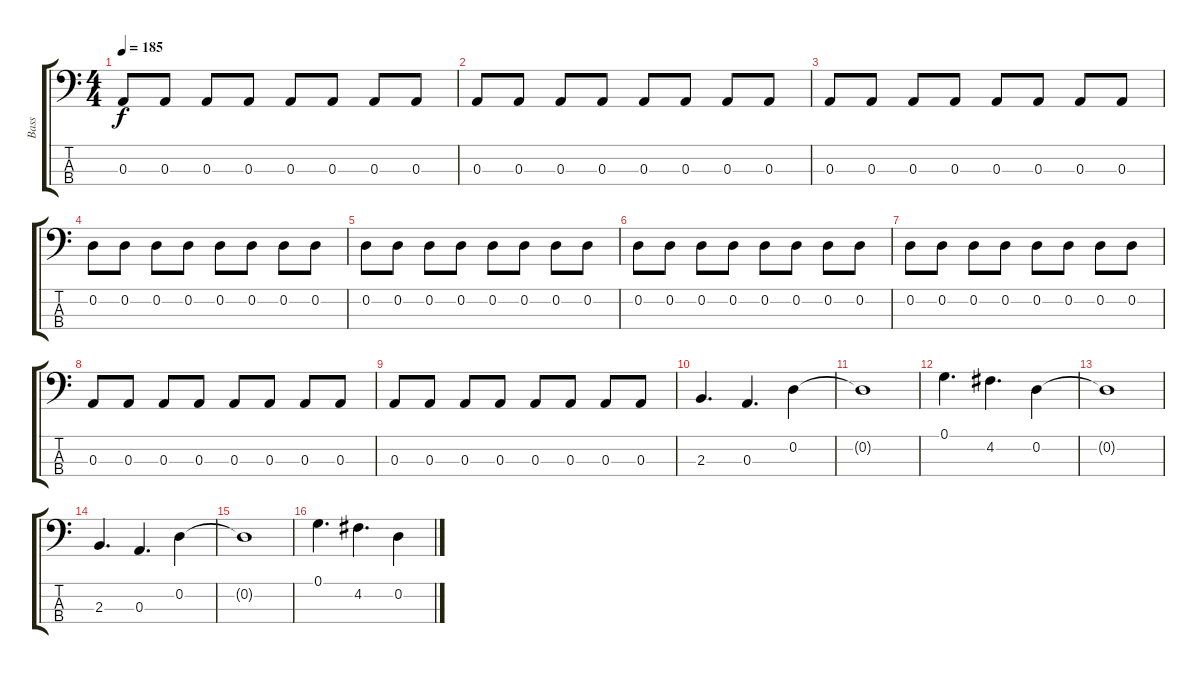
\track ("Bass" "Bass") {instrument electricbassfinger}
\staff {score tabs}
\tuning (G2 D2 A1 E1) {hide}
\ts (4 4)
\tempo 185
\clef f4
\ks c
0.3.8{dy f} 0.3.8 0.3.8 0.3.8 0.3.8 0.3.8 0.3.8 0.3.8 |
0.3.8 0.3.8 0.3.8 0.3.8 0.3.8 0.3.8 0.3.8 0.3.8 |
0.3.8 0.3.8 0.3.8 0.3.8 0.3.8 0.3.8 0.3.8 0.3.8 |
0.2.8 0.2.8 0.2.8 0.2.8 0.2.8 0.2.8 0.2.8 0.2.8 |
0.2.8 0.2.8 0.2.8 0.2.8 0.2.8 0.2.8 0.2.8 0.2.8 |
0.2.8 0.2.8 0.2.8 0.2.8 0.2.8 0.2.8 0.2.8 0.2.8 |
0.2.8 0.2.8 0.2.8 0.2.8 0.2.8 0.2.8 0.2.8 0.2.8 |
0.3.8 0.3.8 0.3.8 0.3.8 0.3.8 0.3.8 0.3.8 0.3.8 |
0.3.8 0.3.8 0.3.8 0.3.8 0.3.8 0.3.8 0.3.8 0.3.8 |
2.3.4{d} 0.3.4{d} 0.2.4 |
0.2{t}.1 |
0.1.4{d} 4.2.4{d} 0.2.4 |
0.2{t}.1 |
2.3.4{d} 0.3.4{d} 0.2.4 |
0.2{t}.1 |
0.1.4{d} 4.2.4{d} 0.2.4
